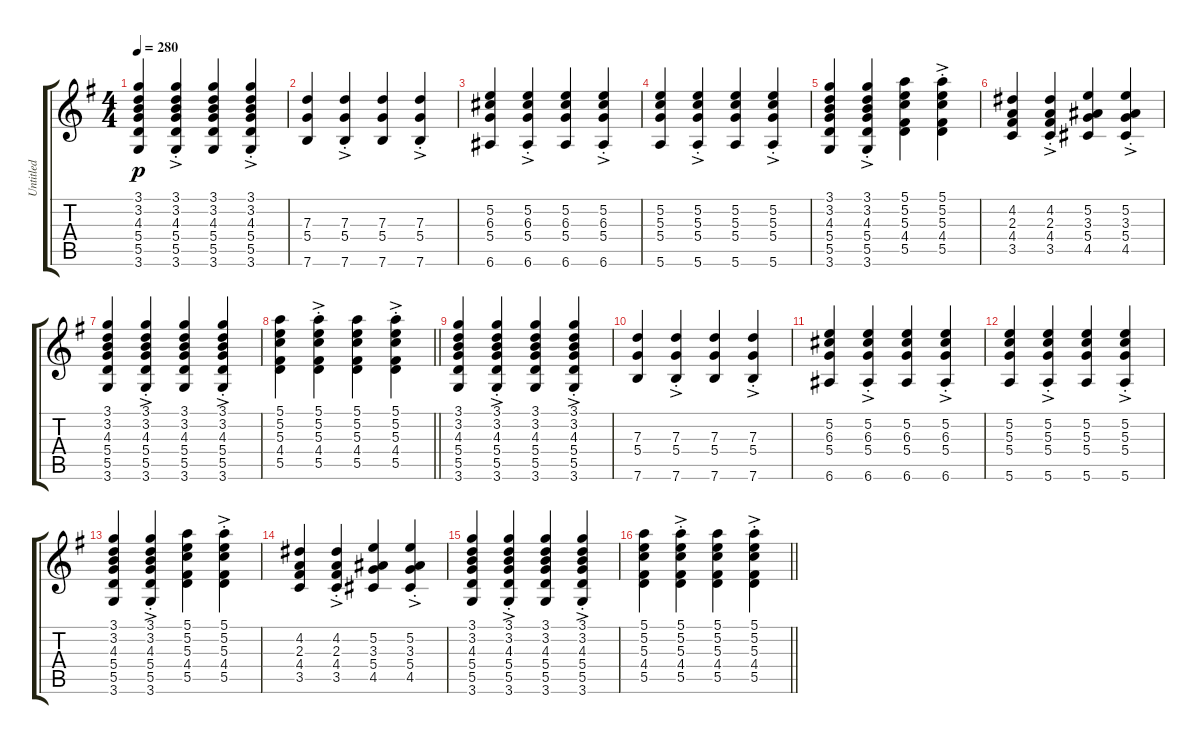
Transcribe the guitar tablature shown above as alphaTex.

\track ("Untitled" "Untitled") {instrument acousticguitarnylon}
\staff {score tabs}
\tuning (E4 B3 G3 D3 A2 E2) {hide}
\ts (4 4)
\tempo 280
\clef g2
\ks g
(3.1 3.2 4.3 5.4 5.5 3.6).4{dy p} (3.1{ac st} 3.2{ac st} 4.3{ac st} 5.4{ac st} 5.5{ac st} 3.6{ac st}).4 (3.1 3.2 4.3 5.4 5.5 3.6).4 (3.1{ac st} 3.2{ac st} 4.3{ac st} 5.4{ac st} 5.5{ac st} 3.6{ac st}).4 |
(7.3 5.4 7.6).4 (7.3{ac st} 5.4{ac st} 7.6{ac st}).4 (7.3 5.4 7.6).4 (7.3{ac st} 5.4{ac st} 7.6{ac st}).4 |
(5.2 6.3 5.4 6.6).4 (5.2{ac st} 6.3{ac st} 5.4{ac st} 6.6{ac st}).4 (5.2 6.3 5.4 6.6).4 (5.2{ac st} 6.3{ac st} 5.4{ac st} 6.6{ac st}).4 |
(5.2 5.3 5.4 5.6).4 (5.2{ac st} 5.3{ac st} 5.4{ac st} 5.6{ac st}).4 (5.2 5.3 5.4 5.6).4 (5.2{ac st} 5.3{ac st} 5.4{ac st} 5.6{ac st}).4 |
(3.1 3.2 4.3 5.4 5.5 3.6).4 (3.1{ac st} 3.2{ac st} 4.3{ac st} 5.4{ac st} 5.5{ac st} 3.6{ac st}).4 (5.1 5.2 5.3 4.4 5.5).4 (5.1{ac st} 5.2{ac st} 5.3{ac st} 4.4{ac st} 5.5{ac st}).4 |
(4.2 2.3 4.4 3.5).4 (4.2{ac st} 2.3{ac st} 4.4{ac st} 3.5{ac st}).4 (5.2 3.3 5.4 4.5).4 (5.2{ac st} 3.3{ac st} 5.4{ac st} 4.5{ac st}).4 |
(3.1 3.2 4.3 5.4 5.5 3.6).4 (3.1{ac st} 3.2{ac st} 4.3{ac st} 5.4{ac st} 5.5{ac st} 3.6{ac st}).4 (3.1 3.2 4.3 5.4 5.5 3.6).4 (3.1{ac st} 3.2{ac st} 4.3{ac st} 5.4{ac st} 5.5{ac st} 3.6{ac st}).4 |
\barLineRight lightlight
(5.1 5.2 5.3 4.4 5.5).4 (5.1{ac st} 5.2{ac st} 5.3{ac st} 4.4{ac st} 5.5{ac st}).4 (5.1 5.2 5.3 4.4 5.5).4 (5.1{ac st} 5.2{ac st} 5.3{ac st} 4.4{ac st} 5.5{ac st}).4 |
(3.1 3.2 4.3 5.4 5.5 3.6).4 (3.1{ac st} 3.2{ac st} 4.3{ac st} 5.4{ac st} 5.5{ac st} 3.6{ac st}).4 (3.1 3.2 4.3 5.4 5.5 3.6).4 (3.1{ac st} 3.2{ac st} 4.3{ac st} 5.4{ac st} 5.5{ac st} 3.6{ac st}).4 |
(7.3 5.4 7.6).4 (7.3{ac st} 5.4{ac st} 7.6{ac st}).4 (7.3 5.4 7.6).4 (7.3{ac st} 5.4{ac st} 7.6{ac st}).4 |
(5.2 6.3 5.4 6.6).4 (5.2{ac st} 6.3{ac st} 5.4{ac st} 6.6{ac st}).4 (5.2 6.3 5.4 6.6).4 (5.2{ac st} 6.3{ac st} 5.4{ac st} 6.6{ac st}).4 |
(5.2 5.3 5.4 5.6).4 (5.2{ac st} 5.3{ac st} 5.4{ac st} 5.6{ac st}).4 (5.2 5.3 5.4 5.6).4 (5.2{ac st} 5.3{ac st} 5.4{ac st} 5.6{ac st}).4 |
(3.1 3.2 4.3 5.4 5.5 3.6).4 (3.1{ac st} 3.2{ac st} 4.3{ac st} 5.4{ac st} 5.5{ac st} 3.6{ac st}).4 (5.1 5.2 5.3 4.4 5.5).4 (5.1{ac st} 5.2{ac st} 5.3{ac st} 4.4{ac st} 5.5{ac st}).4 |
(4.2 2.3 4.4 3.5).4 (4.2{ac st} 2.3{ac st} 4.4{ac st} 3.5{ac st}).4 (5.2 3.3 5.4 4.5).4 (5.2{ac st} 3.3{ac st} 5.4{ac st} 4.5{ac st}).4 |
(3.1 3.2 4.3 5.4 5.5 3.6).4 (3.1{ac st} 3.2{ac st} 4.3{ac st} 5.4{ac st} 5.5{ac st} 3.6{ac st}).4 (3.1 3.2 4.3 5.4 5.5 3.6).4 (3.1{ac st} 3.2{ac st} 4.3{ac st} 5.4{ac st} 5.5{ac st} 3.6{ac st}).4 |
\barLineRight lightlight
(5.1 5.2 5.3 4.4 5.5).4 (5.1{ac st} 5.2{ac st} 5.3{ac st} 4.4{ac st} 5.5{ac st}).4 (5.1 5.2 5.3 4.4 5.5).4 (5.1{ac st} 5.2{ac st} 5.3{ac st} 4.4{ac st} 5.5{ac st}).4
